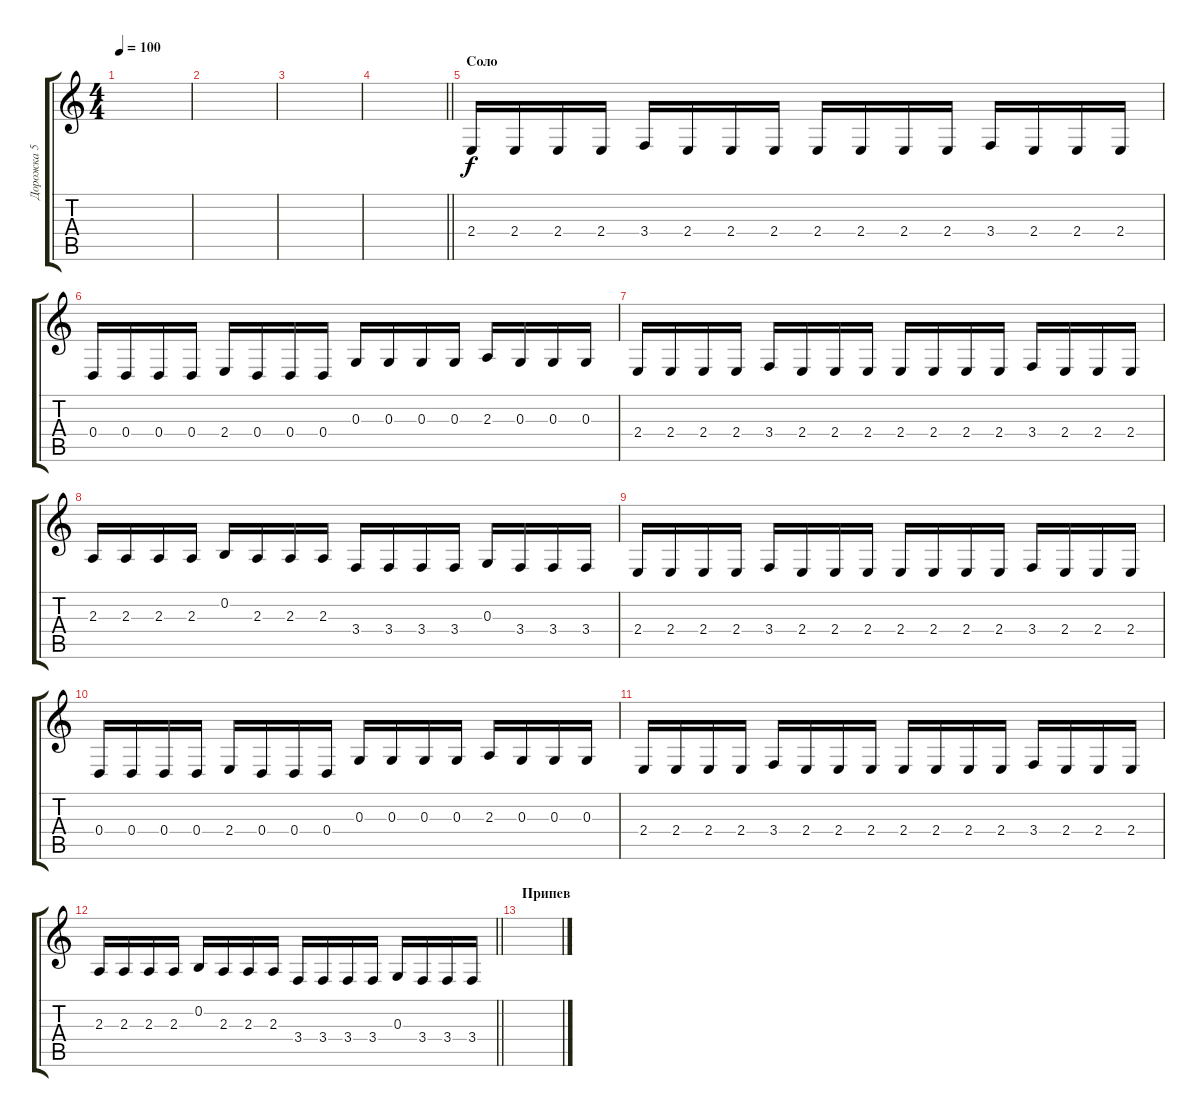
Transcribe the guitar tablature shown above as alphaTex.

\track ("Дорожка 5" "Дорожка 5") {instrument lead2sawtooth}
\staff {score tabs}
\tuning (E4 B3 G3 D3 A2 E2) {hide}
\ts (4 4)
\tempo 100
\clef g2
\ks c
|
|
|
\barLineRight lightlight
|
\section ("" "Соло")
2.4.16 2.4.16 2.4.16 2.4.16 3.4.16 2.4.16 2.4.16 2.4.16 2.4.16 2.4.16 2.4.16 2.4.16 3.4.16 2.4.16 2.4.16 2.4.16 |
0.4.16 0.4.16 0.4.16 0.4.16 2.4.16 0.4.16 0.4.16 0.4.16 0.3.16 0.3.16 0.3.16 0.3.16 2.3.16 0.3.16 0.3.16 0.3.16 |
2.4.16 2.4.16 2.4.16 2.4.16 3.4.16 2.4.16 2.4.16 2.4.16 2.4.16 2.4.16 2.4.16 2.4.16 3.4.16 2.4.16 2.4.16 2.4.16 |
2.3.16 2.3.16 2.3.16 2.3.16 0.2.16 2.3.16 2.3.16 2.3.16 3.4.16 3.4.16 3.4.16 3.4.16 0.3.16 3.4.16 3.4.16 3.4.16 |
2.4.16 2.4.16 2.4.16 2.4.16 3.4.16 2.4.16 2.4.16 2.4.16 2.4.16 2.4.16 2.4.16 2.4.16 3.4.16 2.4.16 2.4.16 2.4.16 |
0.4.16 0.4.16 0.4.16 0.4.16 2.4.16 0.4.16 0.4.16 0.4.16 0.3.16 0.3.16 0.3.16 0.3.16 2.3.16 0.3.16 0.3.16 0.3.16 |
2.4.16 2.4.16 2.4.16 2.4.16 3.4.16 2.4.16 2.4.16 2.4.16 2.4.16 2.4.16 2.4.16 2.4.16 3.4.16 2.4.16 2.4.16 2.4.16 |
\barLineRight lightlight
2.3.16 2.3.16 2.3.16 2.3.16 0.2.16 2.3.16 2.3.16 2.3.16 3.4.16 3.4.16 3.4.16 3.4.16 0.3.16 3.4.16 3.4.16 3.4.16 |
\section ("" "Припев")
